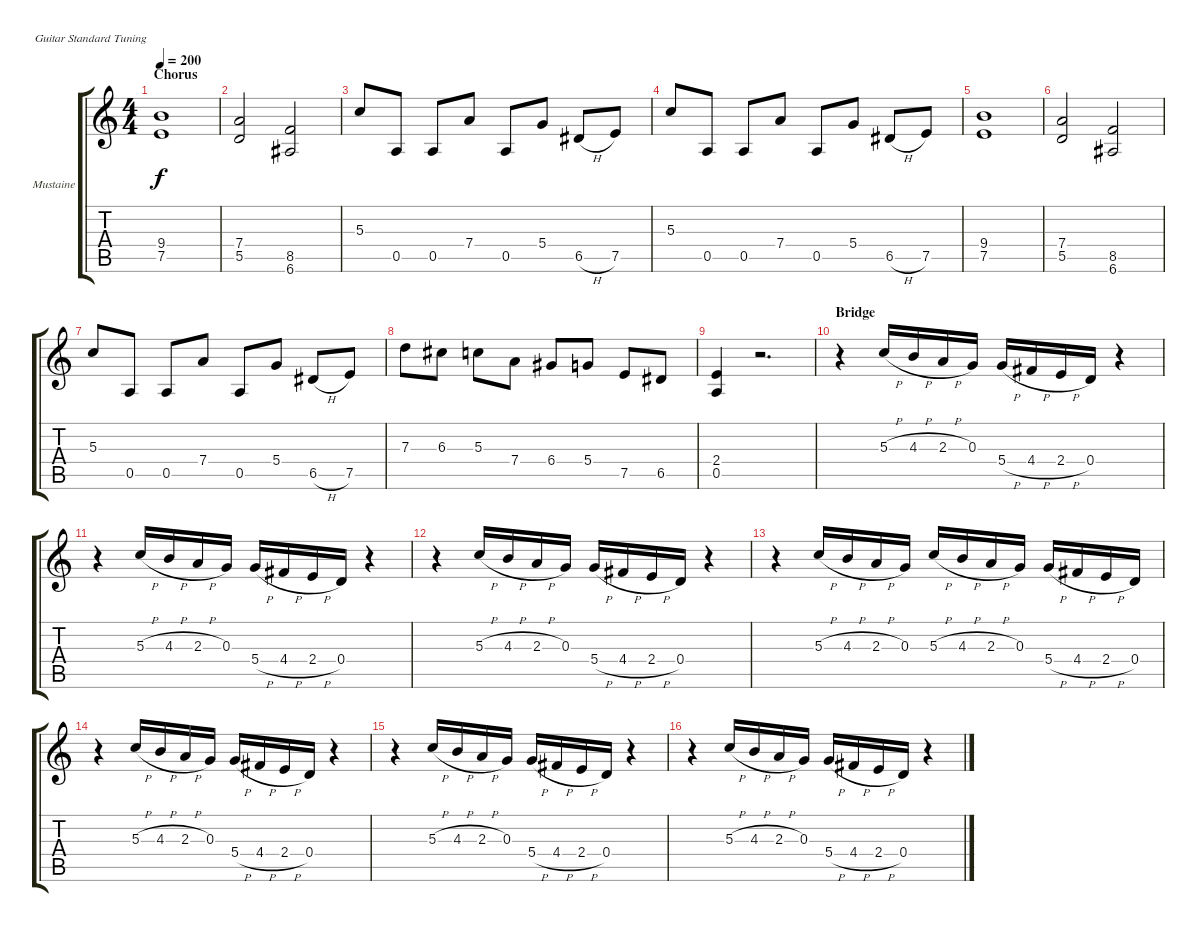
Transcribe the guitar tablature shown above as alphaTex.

\bracketExtendMode groupsimilarinstruments
\firstSystemTrackNameOrientation horizontal
\otherSystemsTrackNameOrientation horizontal
\track ("Dave Mustaine" "Mustaine") {instrument distortionguitar}
\staff {score tabs}
\tuning (E4 B3 G3 D3 A2 E2)
\ts (4 4)
\section ("" "Chorus")
\tempo 200
\clef g2
\ks c
(9.4 7.5).1{dy f} |
(7.4 5.5).2 (8.5 6.6).2 |
5.3.8 0.5.8 0.5.8 7.4.8 0.5.8 5.4.8 6.5{h}.8 7.5.8 |
5.3.8 0.5.8 0.5.8 7.4.8 0.5.8 5.4.8 6.5{h}.8 7.5.8 |
(9.4 7.5).1 |
(7.4 5.5).2 (8.5 6.6).2 |
5.3.8 0.5.8 0.5.8 7.4.8 0.5.8 5.4.8 6.5{h}.8 7.5.8 |
7.3.8 6.3.8 5.3.8 7.4.8 6.4.8 5.4.8 7.5.8 6.5.8 |
(2.4 0.5).4 r.2{d} |
\section ("" "Bridge")
r.4 5.3{h}.16 4.3{h}.16 2.3{h}.16 0.3.16 5.4{h}.16 4.4{h}.16 2.4{h}.16 0.4.16 r.4 |
r.4 5.3{h}.16 4.3{h}.16 2.3{h}.16 0.3.16 5.4{h}.16 4.4{h}.16 2.4{h}.16 0.4.16 r.4 |
r.4 5.3{h}.16 4.3{h}.16 2.3{h}.16 0.3.16 5.4{h}.16 4.4{h}.16 2.4{h}.16 0.4.16 r.4 |
r.4 5.3{h}.16 4.3{h}.16 2.3{h}.16 0.3.16 5.3{h}.16 4.3{h}.16 2.3{h}.16 0.3.16 5.4{h}.16 4.4{h}.16 2.4{h}.16 0.4.16 |
r.4 5.3{h}.16 4.3{h}.16 2.3{h}.16 0.3.16 5.4{h}.16 4.4{h}.16 2.4{h}.16 0.4.16 r.4 |
r.4 5.3{h}.16 4.3{h}.16 2.3{h}.16 0.3.16 5.4{h}.16 4.4{h}.16 2.4{h}.16 0.4.16 r.4 |
r.4 5.3{h}.16 4.3{h}.16 2.3{h}.16 0.3.16 5.4{h}.16 4.4{h}.16 2.4{h}.16 0.4.16 r.4
